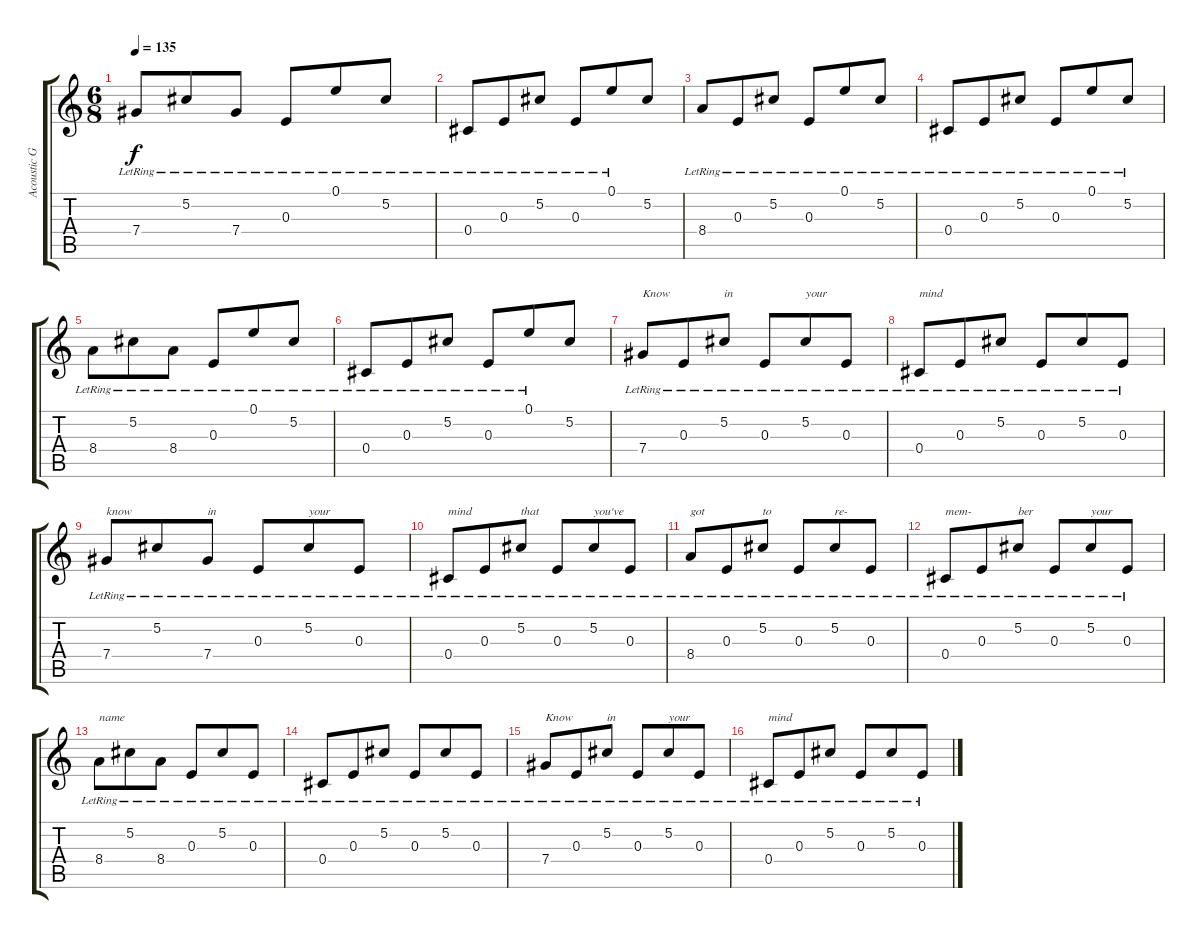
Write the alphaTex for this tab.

\track ("Acoustic Guitar" "Acoustic G") {instrument acousticguitarsteel}
\staff {score tabs}
\tuning (E4 Ab3 E3 Db3 Ab2 Db2) {hide}
\ts (6 8)
\tempo 135
\clef g2
\ks c
7.4{lr}.8{dy f} 5.2{lr}.8 7.4{lr}.8 0.3{lr}.8 0.1{lr}.8 5.2{lr}.8 |
0.4{lr}.8 0.3{lr}.8 5.2{lr}.8 0.3{lr}.8 0.1{lr}.8 5.2.8 |
8.4{lr}.8 0.3{lr}.8 5.2{lr}.8 0.3{lr}.8 0.1{lr}.8 5.2{lr}.8 |
0.4{lr}.8 0.3{lr}.8 5.2{lr}.8 0.3{lr}.8 0.1{lr}.8 5.2{lr}.8 |
8.4{lr}.8 5.2{lr}.8 8.4{lr}.8 0.3{lr}.8 0.1{lr}.8 5.2{lr}.8 |
0.4{lr}.8 0.3{lr}.8 5.2{lr}.8 0.3{lr}.8 0.1{lr}.8 5.2.8 |
7.4{lr}.8{txt "Know"} 0.3{lr}.8 5.2{lr}.8{txt "in"} 0.3{lr}.8 5.2{lr}.8{txt "your"} 0.3{lr}.8 |
0.4{lr}.8{txt "mind"} 0.3{lr}.8 5.2{lr}.8 0.3{lr}.8 5.2{lr}.8 0.3{lr}.8 |
7.4{lr}.8{txt "know"} 5.2{lr}.8 7.4{lr}.8{txt "in"} 0.3{lr}.8 5.2{lr}.8{txt "your"} 0.3{lr}.8 |
0.4{lr}.8{txt "mind"} 0.3{lr}.8 5.2{lr}.8{txt "that"} 0.3{lr}.8 5.2{lr}.8{txt "you've"} 0.3{lr}.8 |
8.4{lr}.8{txt "got"} 0.3{lr}.8 5.2{lr}.8{txt "to"} 0.3{lr}.8 5.2{lr}.8{txt "re-"} 0.3{lr}.8 |
0.4{lr}.8{txt "mem-"} 0.3{lr}.8 5.2{lr}.8{txt "ber"} 0.3{lr}.8 5.2{lr}.8{txt "your"} 0.3{lr}.8 |
8.4{lr}.8{txt "name"} 5.2{lr}.8 8.4{lr}.8 0.3{lr}.8 5.2{lr}.8 0.3{lr}.8 |
0.4{lr}.8 0.3{lr}.8 5.2{lr}.8 0.3{lr}.8 5.2{lr}.8 0.3{lr}.8 |
7.4{lr}.8{txt "Know"} 0.3{lr}.8 5.2{lr}.8{txt "in"} 0.3{lr}.8 5.2{lr}.8{txt "your"} 0.3{lr}.8 |
0.4{lr}.8{txt "mind"} 0.3{lr}.8 5.2{lr}.8 0.3{lr}.8 5.2{lr}.8 0.3{lr}.8
